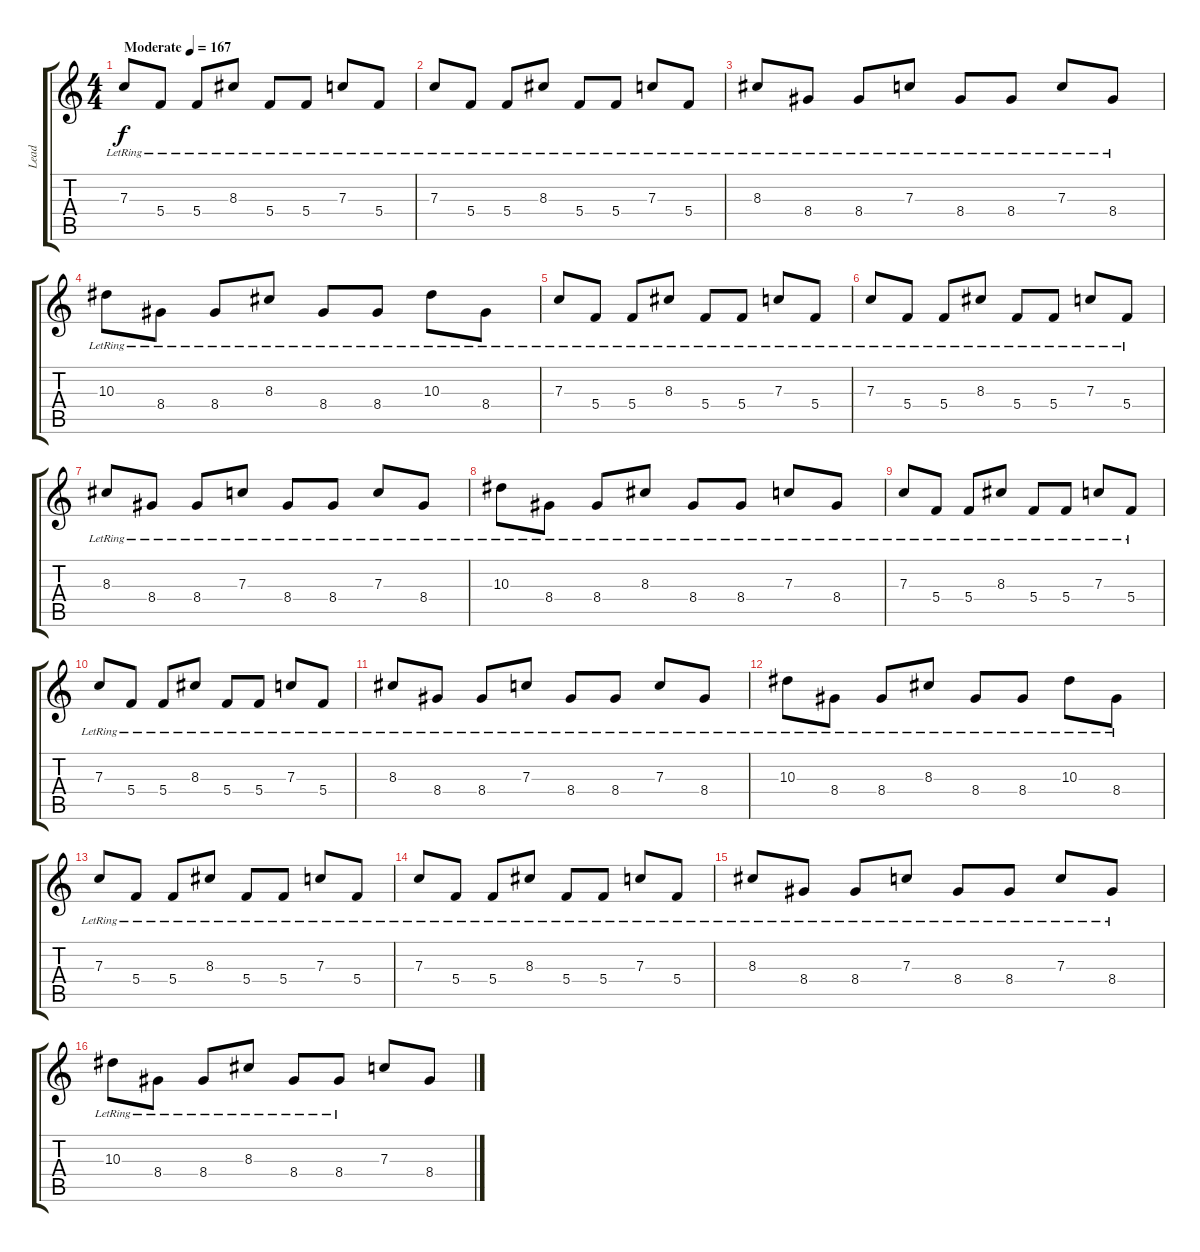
\track ("Lead" "Lead") {instrument distortionguitar}
\staff {score tabs}
\tuning (D4 A3 F3 C3 G2 D2) {hide}
\ts (4 4)
\tempo (167 "Moderate")
\clef g2
\ks c
7.3{lr}.8{dy f instrument distortionguitar} 5.4{lr}.8 5.4{lr}.8 8.3{lr}.8 5.4{lr}.8 5.4{lr}.8 7.3{lr}.8 5.4{lr}.8 |
7.3{lr}.8 5.4{lr}.8 5.4{lr}.8 8.3{lr}.8 5.4{lr}.8 5.4{lr}.8 7.3{lr}.8 5.4{lr}.8 |
8.3{lr}.8 8.4{lr}.8 8.4{lr}.8 7.3{lr}.8 8.4{lr}.8 8.4{lr}.8 7.3{lr}.8 8.4{lr}.8 |
10.3{lr}.8 8.4{lr}.8 8.4{lr}.8 8.3{lr}.8 8.4{lr}.8 8.4{lr}.8 10.3{lr}.8 8.4{lr}.8 |
7.3{lr}.8 5.4{lr}.8 5.4{lr}.8 8.3{lr}.8 5.4{lr}.8 5.4{lr}.8 7.3{lr}.8 5.4{lr}.8 |
7.3{lr}.8 5.4{lr}.8 5.4{lr}.8 8.3{lr}.8 5.4{lr}.8 5.4{lr}.8 7.3{lr}.8 5.4{lr}.8 |
8.3{lr}.8 8.4{lr}.8 8.4{lr}.8 7.3{lr}.8 8.4{lr}.8 8.4{lr}.8 7.3{lr}.8 8.4{lr}.8 |
10.3{lr}.8 8.4{lr}.8 8.4{lr}.8 8.3{lr}.8 8.4{lr}.8 8.4{lr}.8 7.3{lr}.8 8.4{lr}.8 |
7.3{lr}.8 5.4{lr}.8 5.4{lr}.8 8.3{lr}.8 5.4{lr}.8 5.4{lr}.8 7.3{lr}.8 5.4{lr}.8 |
7.3{lr}.8 5.4{lr}.8 5.4{lr}.8 8.3{lr}.8 5.4{lr}.8 5.4{lr}.8 7.3{lr}.8 5.4{lr}.8 |
8.3{lr}.8 8.4{lr}.8 8.4{lr}.8 7.3{lr}.8 8.4{lr}.8 8.4{lr}.8 7.3{lr}.8 8.4{lr}.8 |
10.3{lr}.8 8.4{lr}.8 8.4{lr}.8 8.3{lr}.8 8.4{lr}.8 8.4{lr}.8 10.3{lr}.8 8.4{lr}.8 |
7.3{lr}.8 5.4{lr}.8 5.4{lr}.8 8.3{lr}.8 5.4{lr}.8 5.4{lr}.8 7.3{lr}.8 5.4{lr}.8 |
7.3{lr}.8 5.4{lr}.8 5.4{lr}.8 8.3{lr}.8 5.4{lr}.8 5.4{lr}.8 7.3{lr}.8 5.4{lr}.8 |
8.3{lr}.8 8.4{lr}.8 8.4{lr}.8 7.3{lr}.8 8.4{lr}.8 8.4{lr}.8 7.3{lr}.8 8.4{lr}.8 |
10.3{lr}.8 8.4{lr}.8 8.4{lr}.8 8.3{lr}.8 8.4{lr}.8 8.4{lr}.8 7.3.8 8.4.8
